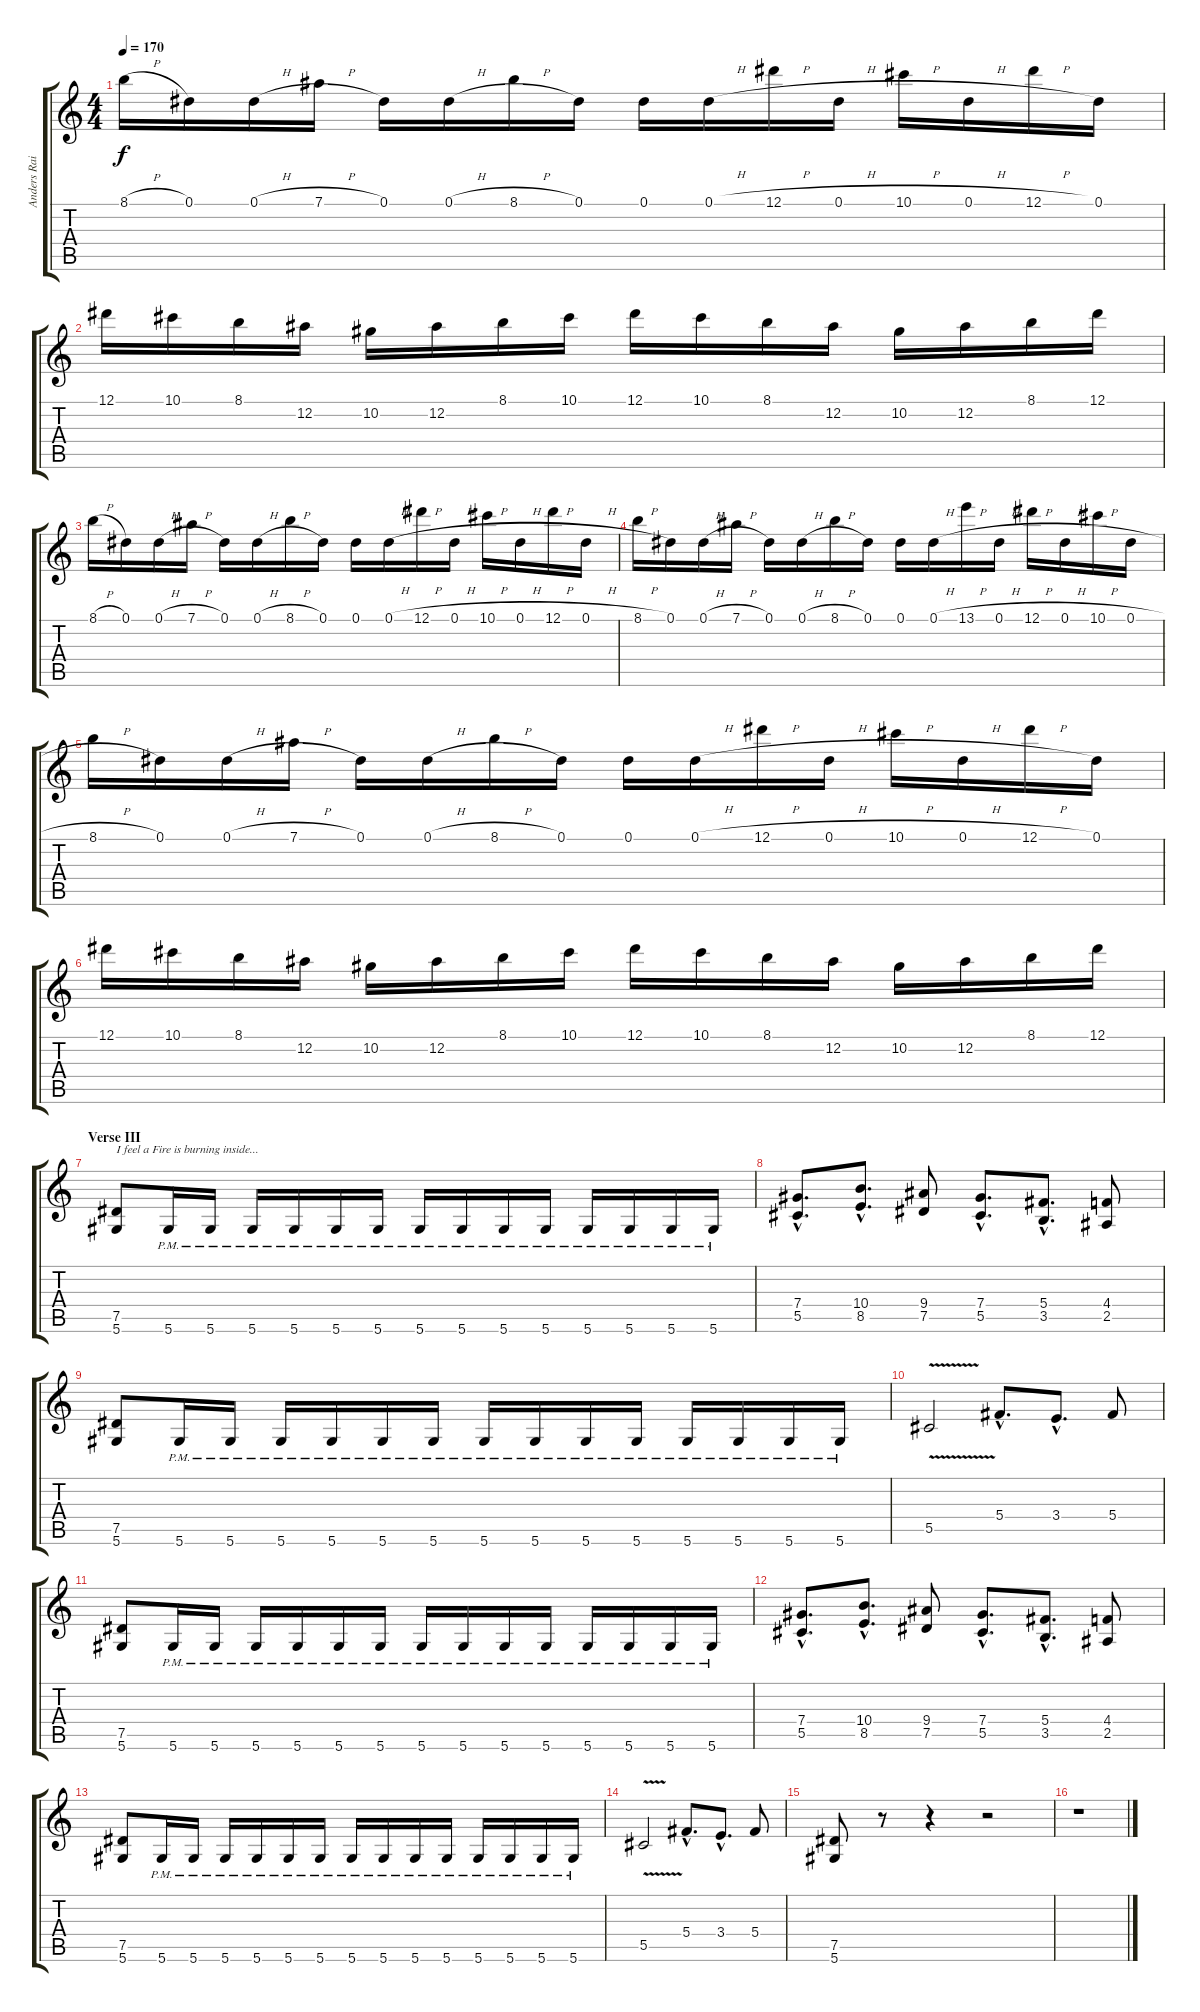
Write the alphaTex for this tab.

\track ("Anders Rain" "Anders Rai") {instrument distortionguitar}
\staff {score tabs}
\tuning (Eb4 Bb3 Gb3 Db3 Ab2 Eb2) {hide}
\ts (4 4)
\tempo 170
\clef g2
\ks c
8.1{h}.16{dy f} 0.1.16 0.1{h}.16 7.1{h}.16 0.1.16 0.1{h}.16 8.1{h}.16 0.1.16 0.1.16 0.1{h}.16 12.1{h}.16 0.1{h}.16 10.1{h}.16 0.1{h}.16 12.1{h}.16 0.1.16 |
12.1.16 10.1.16 8.1.16 12.2.16 10.2.16 12.2.16 8.1.16 10.1.16 12.1.16 10.1.16 8.1.16 12.2.16 10.2.16 12.2.16 8.1.16 12.1.16 |
8.1{h}.16 0.1.16 0.1{h}.16 7.1{h}.16 0.1.16 0.1{h}.16 8.1{h}.16 0.1.16 0.1.16 0.1{h}.16 12.1{h}.16 0.1{h}.16 10.1{h}.16 0.1{h}.16 12.1{h}.16 0.1{h}.16 |
8.1{h}.16 0.1.16 0.1{h}.16 7.1{h}.16 0.1.16 0.1{h}.16 8.1{h}.16 0.1.16 0.1.16 0.1{h}.16 13.1{h}.16 0.1{h}.16 12.1{h}.16 0.1{h}.16 10.1{h}.16 0.1{h}.16 |
8.1{h}.16 0.1.16 0.1{h}.16 7.1{h}.16 0.1.16 0.1{h}.16 8.1{h}.16 0.1.16 0.1.16 0.1{h}.16 12.1{h}.16 0.1{h}.16 10.1{h}.16 0.1{h}.16 12.1{h}.16 0.1.16 |
12.1.16 10.1.16 8.1.16 12.2.16 10.2.16 12.2.16 8.1.16 10.1.16 12.1.16 10.1.16 8.1.16 12.2.16 10.2.16 12.2.16 8.1.16 12.1.16 |
\section ("" "Verse III")
(7.5 5.6).8{txt "I feel a Fire is burning inside..."} 5.6{pm}.16 5.6{pm}.16 5.6{pm}.16 5.6{pm}.16 5.6{pm}.16 5.6{pm}.16 5.6{pm}.16 5.6{pm}.16 5.6{pm}.16 5.6{pm}.16 5.6{pm}.16 5.6{pm}.16 5.6{pm}.16 5.6{pm}.16 |
(7.4{hac} 5.5{hac}).8{d} (10.4{hac} 8.5{hac}).8{d} (9.4 7.5).8 (7.4{hac} 5.5{hac}).8{d} (5.4{hac} 3.5{hac}).8{d} (4.4 2.5).8 |
(7.5 5.6).8 5.6{pm}.16 5.6{pm}.16 5.6{pm}.16 5.6{pm}.16 5.6{pm}.16 5.6{pm}.16 5.6{pm}.16 5.6{pm}.16 5.6{pm}.16 5.6{pm}.16 5.6{pm}.16 5.6{pm}.16 5.6{pm}.16 5.6{pm}.16 |
5.5{v}.2 5.4{hac}.8{d} 3.4{hac}.8{d} 5.4.8 |
(7.5 5.6).8 5.6{pm}.16 5.6{pm}.16 5.6{pm}.16 5.6{pm}.16 5.6{pm}.16 5.6{pm}.16 5.6{pm}.16 5.6{pm}.16 5.6{pm}.16 5.6{pm}.16 5.6{pm}.16 5.6{pm}.16 5.6{pm}.16 5.6{pm}.16 |
(7.4{hac} 5.5{hac}).8{d} (10.4{hac} 8.5{hac}).8{d} (9.4 7.5).8 (7.4{hac} 5.5{hac}).8{d} (5.4{hac} 3.5{hac}).8{d} (4.4 2.5).8 |
(7.5 5.6).8 5.6{pm}.16 5.6{pm}.16 5.6{pm}.16 5.6{pm}.16 5.6{pm}.16 5.6{pm}.16 5.6{pm}.16 5.6{pm}.16 5.6{pm}.16 5.6{pm}.16 5.6{pm}.16 5.6{pm}.16 5.6{pm}.16 5.6{pm}.16 |
5.5{v}.2 5.4{hac}.8{d} 3.4{hac}.8{d} 5.4.8 |
(7.5 5.6).8 r.8 r.4 r.2 |
r.1
